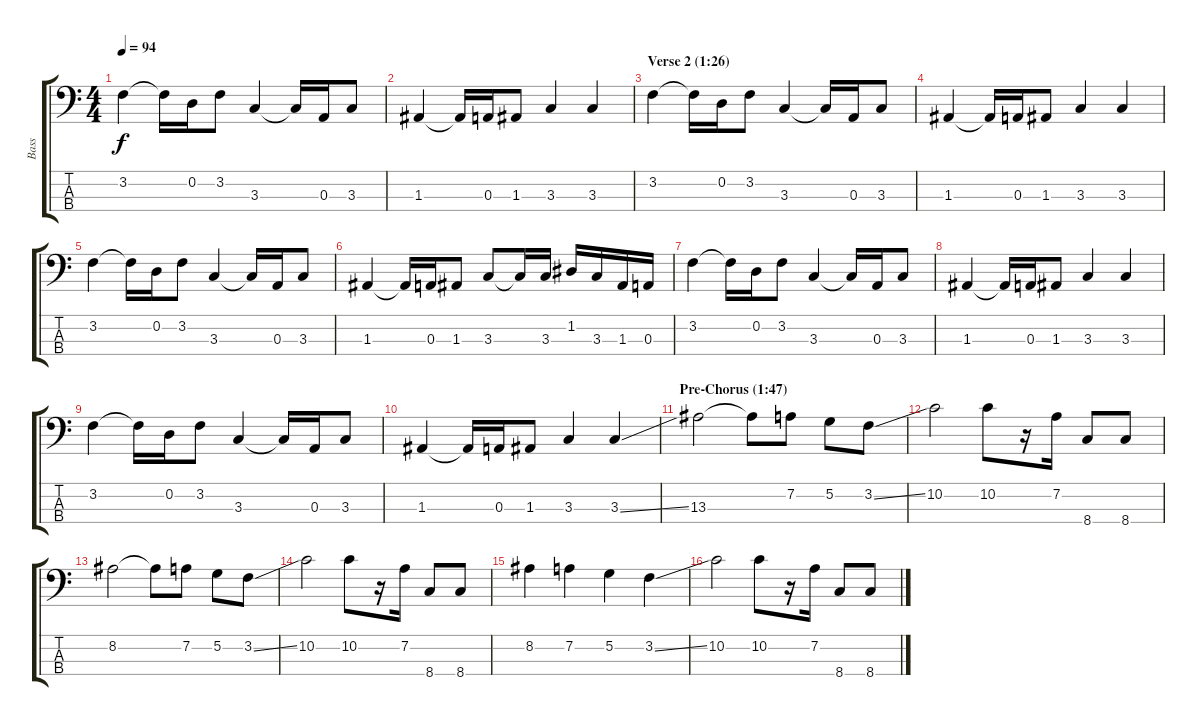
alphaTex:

\track ("Bass" "Bass") {instrument electricbassfinger}
\staff {score tabs}
\tuning (G2 D2 A1 E1) {hide}
\ts (4 4)
\tempo 94
\clef f4
\ks c
3.2.4{dy f} 3.2{t}.16 0.2.16 3.2.8 3.3.4 3.3{t}.16 0.3.16 3.3.8 |
1.3.4 1.3{t}.16 0.3.16 1.3.8 3.3.4 3.3.4 |
\section ("" "Verse 2 (1:26)")
3.2.4 3.2{t}.16 0.2.16 3.2.8 3.3.4 3.3{t}.16 0.3.16 3.3.8 |
1.3.4 1.3{t}.16 0.3.16 1.3.8 3.3.4 3.3.4 |
3.2.4 3.2{t}.16 0.2.16 3.2.8 3.3.4 3.3{t}.16 0.3.16 3.3.8 |
1.3.4 1.3{t}.16 0.3.16 1.3.8 3.3.8 3.3{t}.16 3.3.16 1.2.16 3.3.16 1.3.16 0.3.16 |
3.2.4 3.2{t}.16 0.2.16 3.2.8 3.3.4 3.3{t}.16 0.3.16 3.3.8 |
1.3.4 1.3{t}.16 0.3.16 1.3.8 3.3.4 3.3.4 |
3.2.4 3.2{t}.16 0.2.16 3.2.8 3.3.4 3.3{t}.16 0.3.16 3.3.8 |
1.3.4 1.3{t}.16 0.3.16 1.3.8 3.3.4 3.3{ss}.4 |
\section ("" "Pre-Chorus (1:47)")
13.3.2 13.3{t}.8 7.2.8 5.2.8 3.2{ss}.8 |
10.2.2 10.2.8 r.16 7.2.16 8.4.8 8.4.8 |
8.2.2 8.2{t}.8 7.2.8 5.2.8 3.2{ss}.8 |
10.2.2 10.2.8 r.16 7.2.16 8.4.8 8.4.8 |
8.2.4 7.2.4 5.2.4 3.2{ss}.4 |
10.2.2 10.2.8 r.16 7.2.16 8.4.8 8.4.8
